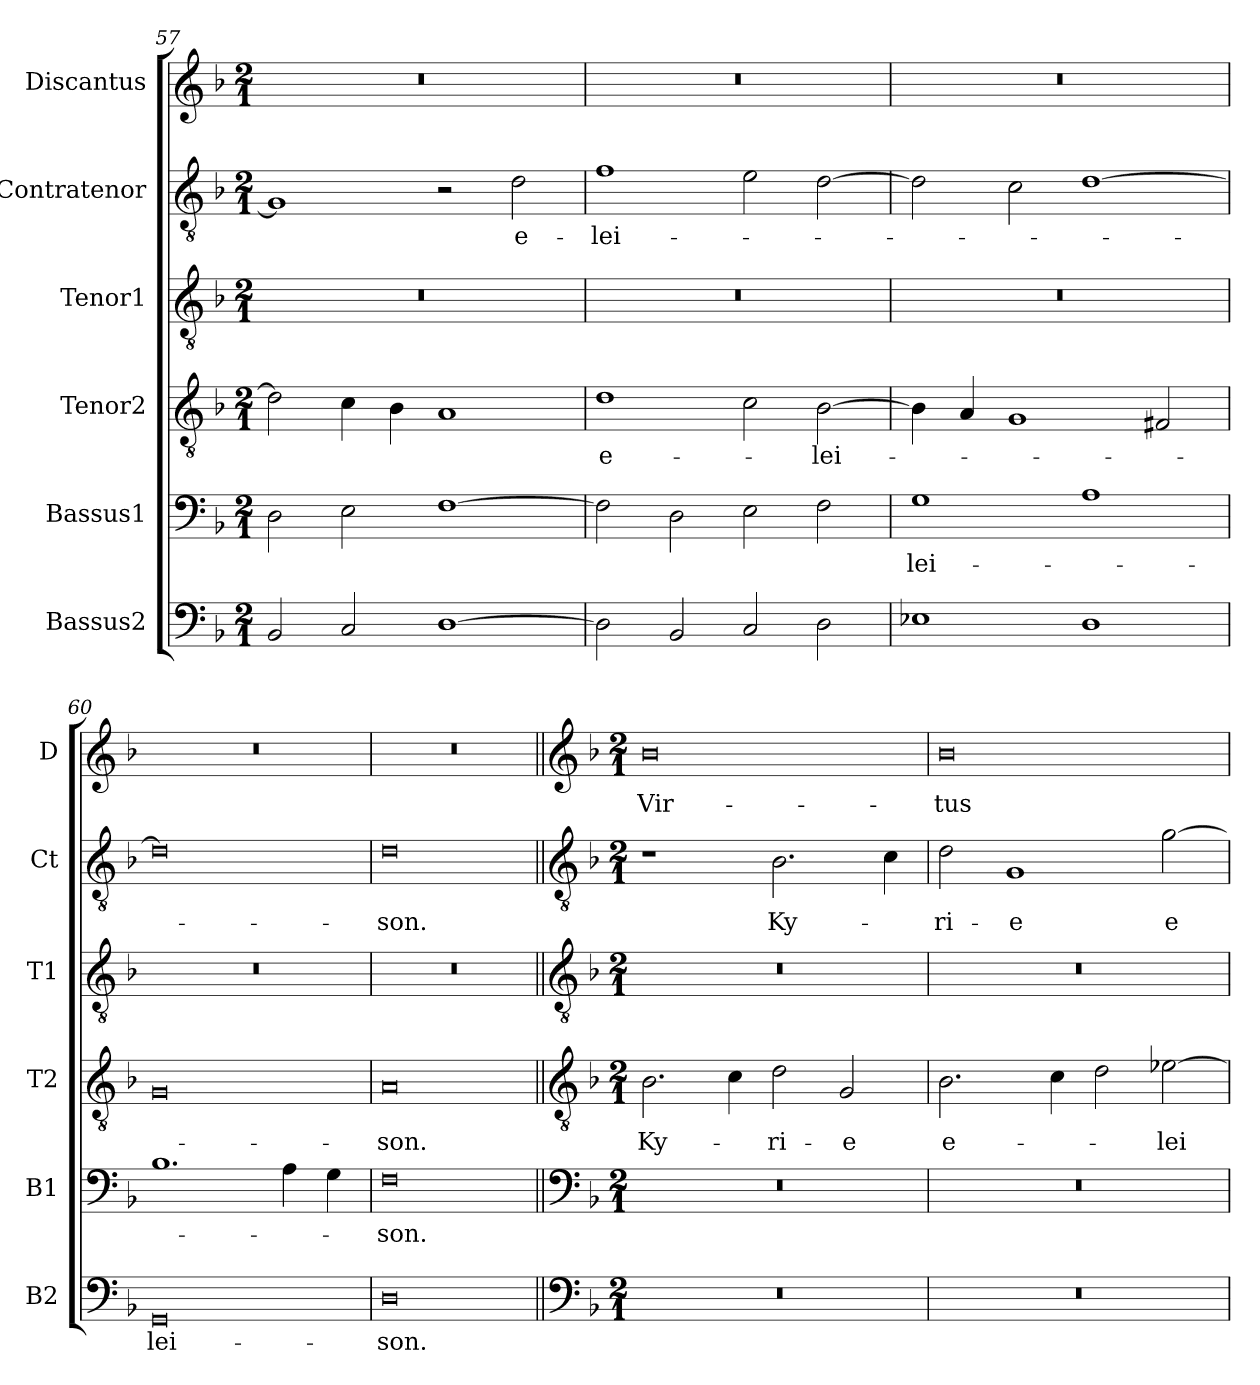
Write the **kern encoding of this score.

**kern	**text	**kern	**text	**kern	**text	**kern	**kern	**text	**kern	**text
*part6	*part6	*part5	*part5	*part4	*part4	*part3	*part2	*part2	*part1	*part1
*staff6	*staff6	*staff5	*staff5	*staff4	*staff4	*staff3	*staff2	*staff2	*staff1	*staff1
*I"Bassus2	*	*I"Bassus1	*	*I"Tenor2	*	*I"Tenor1	*I"Contratenor	*	*I"Discantus	*
*I'B2	*	*I'B1	*	*I'T2	*	*I'T1	*I'Ct	*	*I'D	*
*clefF4	*	*clefF4	*	*clefGv2	*	*clefGv2	*clefGv2	*	*clefG2	*
*k[b-]	*	*k[b-]	*	*k[b-]	*	*k[b-]	*k[b-]	*	*k[b-]	*
*M2/1	*	*M2/1	*	*M2/1	*	*M2/1	*M2/1	*	*M2/1	*
=57	=57	=57	=57	=57	=57	=57	=57	=57	=57	=57
2BB-/	.	2D\	.	2d\]	.	0r	1G]	.	0r	.
2C/	.	2E\	.	4c\	.	.	.	.	.	.
.	.	.	.	4B-\	.	.	.	.	.	.
[1D	.	[1F	.	1A	.	.	2r	.	.	.
.	.	.	.	.	.	.	2d\	-e-	.	.
=58	=58	=58	=58	=58	=58	=58	=58	=58	=58	=58
2D\]	.	2F\]	.	1d	-e-	0r	1f	-lei-	0r	.
2BB-/	.	2D\	.	.	.	.	.	.	.	.
2C/	.	2E\	.	2c\	.	.	2e\	.	.	.
2D\	.	2F\	.	[2B-\	-lei-	.	[2d\	.	.	.
=59	=59	=59	=59	=59	=59	=59	=59	=59	=59	=59
1E-X	.	1G	-lei-	4B-\]	.	0r	2d\]	.	0r	.
.	.	.	.	4A/	.	.	.	.	.	.
.	.	.	.	1G	.	.	2c\	.	.	.
1D	.	1A	.	.	.	.	[1d	.	.	.
.	.	.	.	2F#X/	.	.	.	.	.	.
=60	=60	=60	=60	=60	=60	=60	=60	=60	=60	=60
0GG	-lei-	1.B-	.	0G	.	0r	0d]	.	0r	.
.	.	4A\	.	.	.	.	.	.	.	.
.	.	4G\	.	.	.	.	.	.	.	.
=61	=61	=61	=61	=61	=61	=61	=61	=61	=61	=61
0D	-son.	0F	-son.	0A	-son.	0r	0d	-son.	0r	.
!!LO:LB:g=z
=62||	=62||	=62||	=62||	=62||	=62||	=62||	=62||	=62||	=62||	=62||
*clefF4	*	*clefF4	*	*clefGv2	*	*clefGv2	*clefGv2	*	*clefG2	*
*k[b-]	*	*k[b-]	*	*k[b-]	*	*k[b-]	*k[b-]	*	*k[b-]	*
*M2/1	*	*M2/1	*	*M2/1	*	*M2/1	*M2/1	*	*M2/1	*
0r	.	0r	.	2.B-\	Ky-	0r	1r	.	0b-	Vir-
.	.	.	.	4c\	.	.	.	.	.	.
.	.	.	.	2d\	-ri-	.	2.B-\	Ky-	.	.
.	.	.	.	2G/	-e	.	.	.	.	.
.	.	.	.	.	.	.	4c\	.	.	.
=63	=63	=63	=63	=63	=63	=63	=63	=63	=63	=63
0r	.	0r	.	2.B-\	e-	0r	2d\	-ri-	0b-	-tus
.	.	.	.	.	.	.	1G	-e	.	.
.	.	.	.	4c\	.	.	.	.	.	.
.	.	.	.	2d\	.	.	.	.	.	.
.	.	.	.	[2e-X\	-lei-	.	[2g\	e-	.	.
=	=	=	=	=	=	=	=	=	=	=
*-	*-	*-	*-	*-	*-	*-	*-	*-	*-	*-
